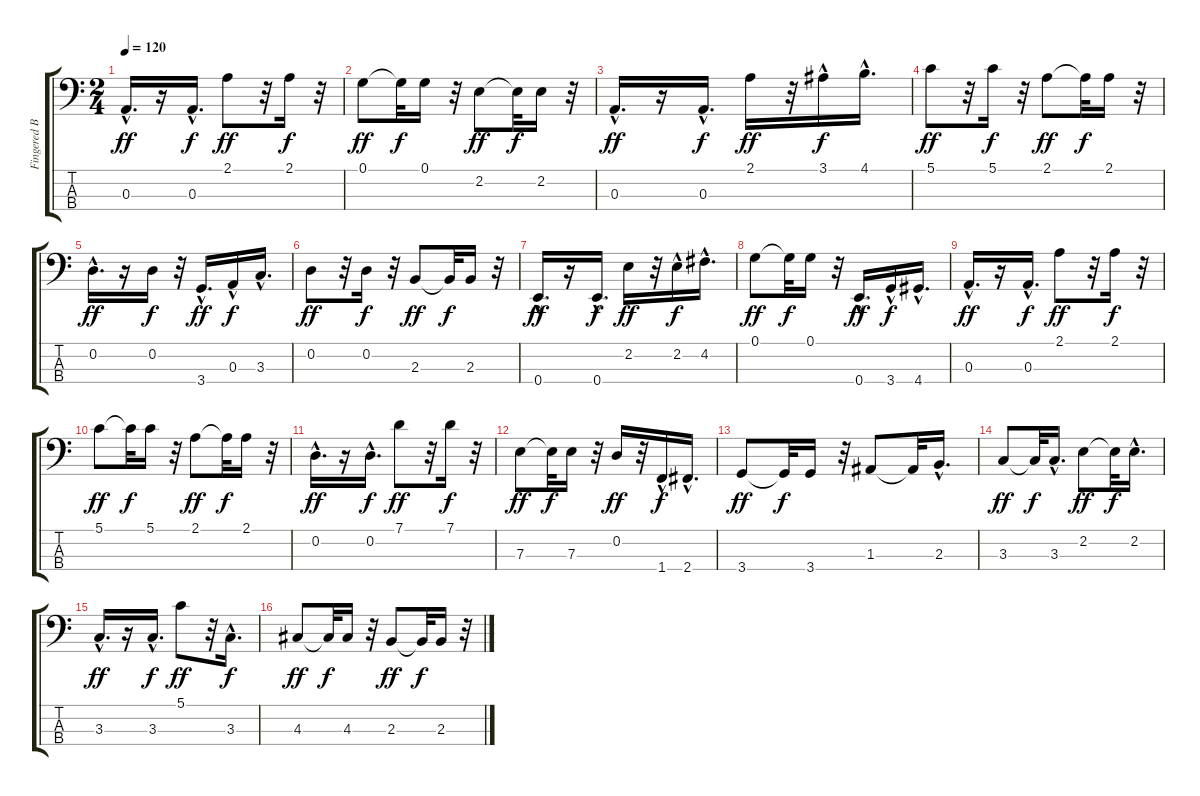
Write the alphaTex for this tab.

\track ("Fingered Bass" "Fingered B") {instrument electricbassfinger}
\staff {score tabs}
\tuning (G2 D2 A1 E1) {hide}
\ts (2 4)
\tempo 120
\clef f4
\ks c
0.3{hac}.16{d dy ff} r.16 0.3{hac}.16{d dy f} 2.1.8{dy ff} r.32 2.1.16{dy f} r.32 |
0.1.8{dy ff} 0.1{t}.32{dy f} 0.1.16 r.32 2.2.8{dy ff} 2.2{t}.32{dy f} 2.2.16 r.32 |
0.3{hac}.16{d dy ff} r.16 0.3{hac}.16{d dy f} 2.1.16{dy ff} r.32 3.1{hac}.16{dy f} 4.1{hac}.16{d} |
5.1.8{dy ff} r.32 5.1.16{dy f} r.32 2.1.8{dy ff} 2.1{t}.32{dy f} 2.1.16 r.32 |
0.2{hac}.16{d dy ff} r.16 0.2.16{dy f} r.32 3.4{hac}.16{d dy ff} 0.3{hac}.16{dy f} 3.3{hac}.16{d} |
0.2.8{dy ff} r.32 0.2.16{dy f} r.32 2.3.8{dy ff} 2.3{t}.32{dy f} 2.3.16 r.32 |
0.4{hac}.16{d dy ff} r.16 0.4{hac}.16{d dy f} 2.2.16{dy ff} r.32 2.2{hac}.16{dy f} 4.2{hac}.16{d} |
0.1.8{dy ff} 0.1{t}.32{dy f} 0.1.16 r.32 0.4{hac}.16{d dy ff} 3.4{hac}.16{dy f} 4.4{hac}.16{d} |
0.3{hac}.16{d dy ff} r.16 0.3{hac}.16{d dy f} 2.1.8{dy ff} r.32 2.1.16{dy f} r.32 |
5.1.8{dy ff} 5.1{t}.32{dy f} 5.1.16 r.32 2.1.8{dy ff} 2.1{t}.32{dy f} 2.1.16 r.32 |
0.2{hac}.16{d dy ff} r.16 0.2{hac}.16{d dy f} 7.1.8{dy ff} r.32 7.1.16{dy f} r.32 |
7.3.8{dy ff} 7.3{t}.32{dy f} 7.3.16 r.32 0.2.16{dy ff} r.32 1.4{hac}.16{dy f} 2.4{hac}.16{d} |
3.4.8{dy ff} 3.4{t}.32{dy f} 3.4.16 r.32 1.3.8 1.3{t}.32 2.3{hac}.16{d} |
3.3.8{dy ff} 3.3{t}.32{dy f} 3.3{hac}.16{d} 2.2.8{dy ff} 2.2{t}.32{dy f} 2.2{hac}.16{d} |
3.3{hac}.16{d dy ff} r.16 3.3{hac}.16{d dy f} 5.1.8{dy ff} r.32 3.3{hac}.16{d dy f} |
4.3.8{dy ff} 4.3{t}.32{dy f} 4.3.16 r.32 2.3.8{dy ff} 2.3{t}.32{dy f} 2.3.16 r.32
